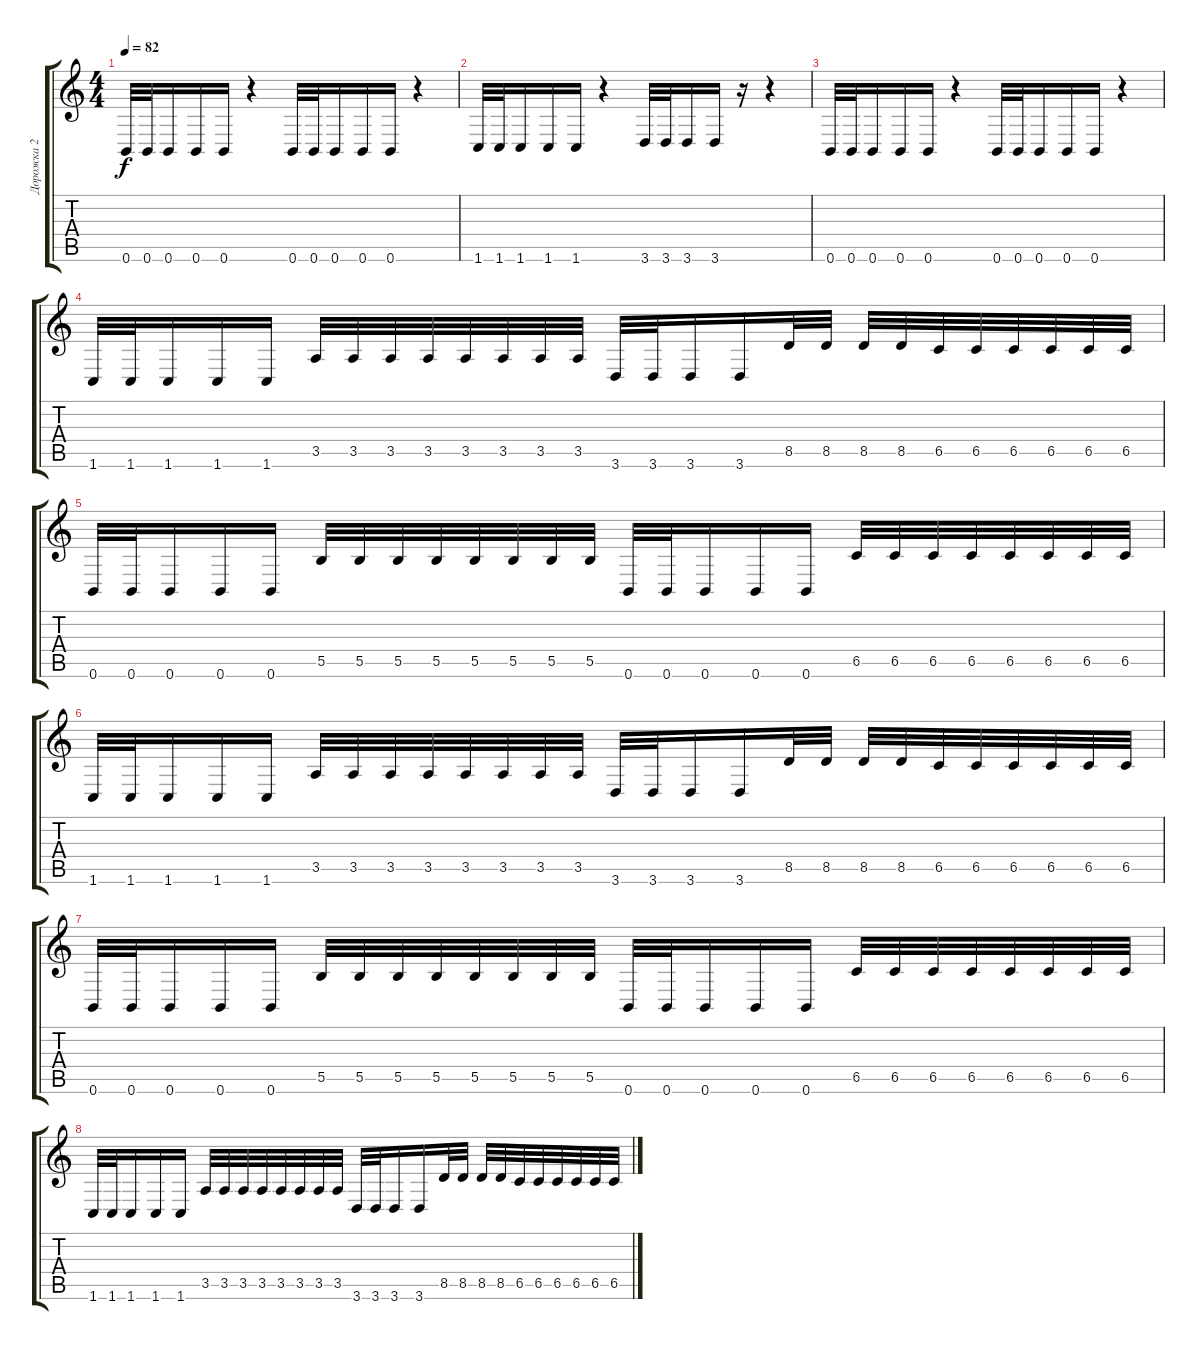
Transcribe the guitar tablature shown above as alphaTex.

\track ("Дорожка 2" "Дорожка 2") {instrument distortionguitar}
\staff {score tabs}
\tuning (Db4 Ab3 E3 B2 Gb2 B1) {hide}
\ts (4 4)
\tempo 82
\clef g2
\ks c
0.6.32{dy f instrument distortionguitar} 0.6.32 0.6.16 0.6.16 0.6.16 r.4 0.6.32 0.6.32 0.6.16 0.6.16 0.6.16 r.4 |
1.6.32 1.6.32 1.6.16 1.6.16 1.6.16 r.4 3.6.32 3.6.32 3.6.16 3.6.16 r.16 r.4 |
0.6.32 0.6.32 0.6.16 0.6.16 0.6.16 r.4 0.6.32 0.6.32 0.6.16 0.6.16 0.6.16 r.4 |
1.6.32 1.6.32 1.6.16 1.6.16 1.6.16 3.5.32 3.5.32 3.5.32 3.5.32 3.5.32 3.5.32 3.5.32 3.5.32 3.6.32 3.6.32 3.6.16 3.6.16 8.5.32 8.5.32 8.5.32 8.5.32 6.5.32 6.5.32 6.5.32 6.5.32 6.5.32 6.5.32 |
0.6.32 0.6.32 0.6.16 0.6.16 0.6.16 5.5.32 5.5.32 5.5.32 5.5.32 5.5.32 5.5.32 5.5.32 5.5.32 0.6.32 0.6.32 0.6.16 0.6.16 0.6.16 6.5.32 6.5.32 6.5.32 6.5.32 6.5.32 6.5.32 6.5.32 6.5.32 |
1.6.32 1.6.32 1.6.16 1.6.16 1.6.16 3.5.32 3.5.32 3.5.32 3.5.32 3.5.32 3.5.32 3.5.32 3.5.32 3.6.32 3.6.32 3.6.16 3.6.16 8.5.32 8.5.32 8.5.32 8.5.32 6.5.32 6.5.32 6.5.32 6.5.32 6.5.32 6.5.32 |
0.6.32 0.6.32 0.6.16 0.6.16 0.6.16 5.5.32 5.5.32 5.5.32 5.5.32 5.5.32 5.5.32 5.5.32 5.5.32 0.6.32 0.6.32 0.6.16 0.6.16 0.6.16 6.5.32 6.5.32 6.5.32 6.5.32 6.5.32 6.5.32 6.5.32 6.5.32 |
1.6.32 1.6.32 1.6.16 1.6.16 1.6.16 3.5.32 3.5.32 3.5.32 3.5.32 3.5.32 3.5.32 3.5.32 3.5.32 3.6.32 3.6.32 3.6.16 3.6.16 8.5.32 8.5.32 8.5.32 8.5.32 6.5.32 6.5.32 6.5.32 6.5.32 6.5.32 6.5.32
